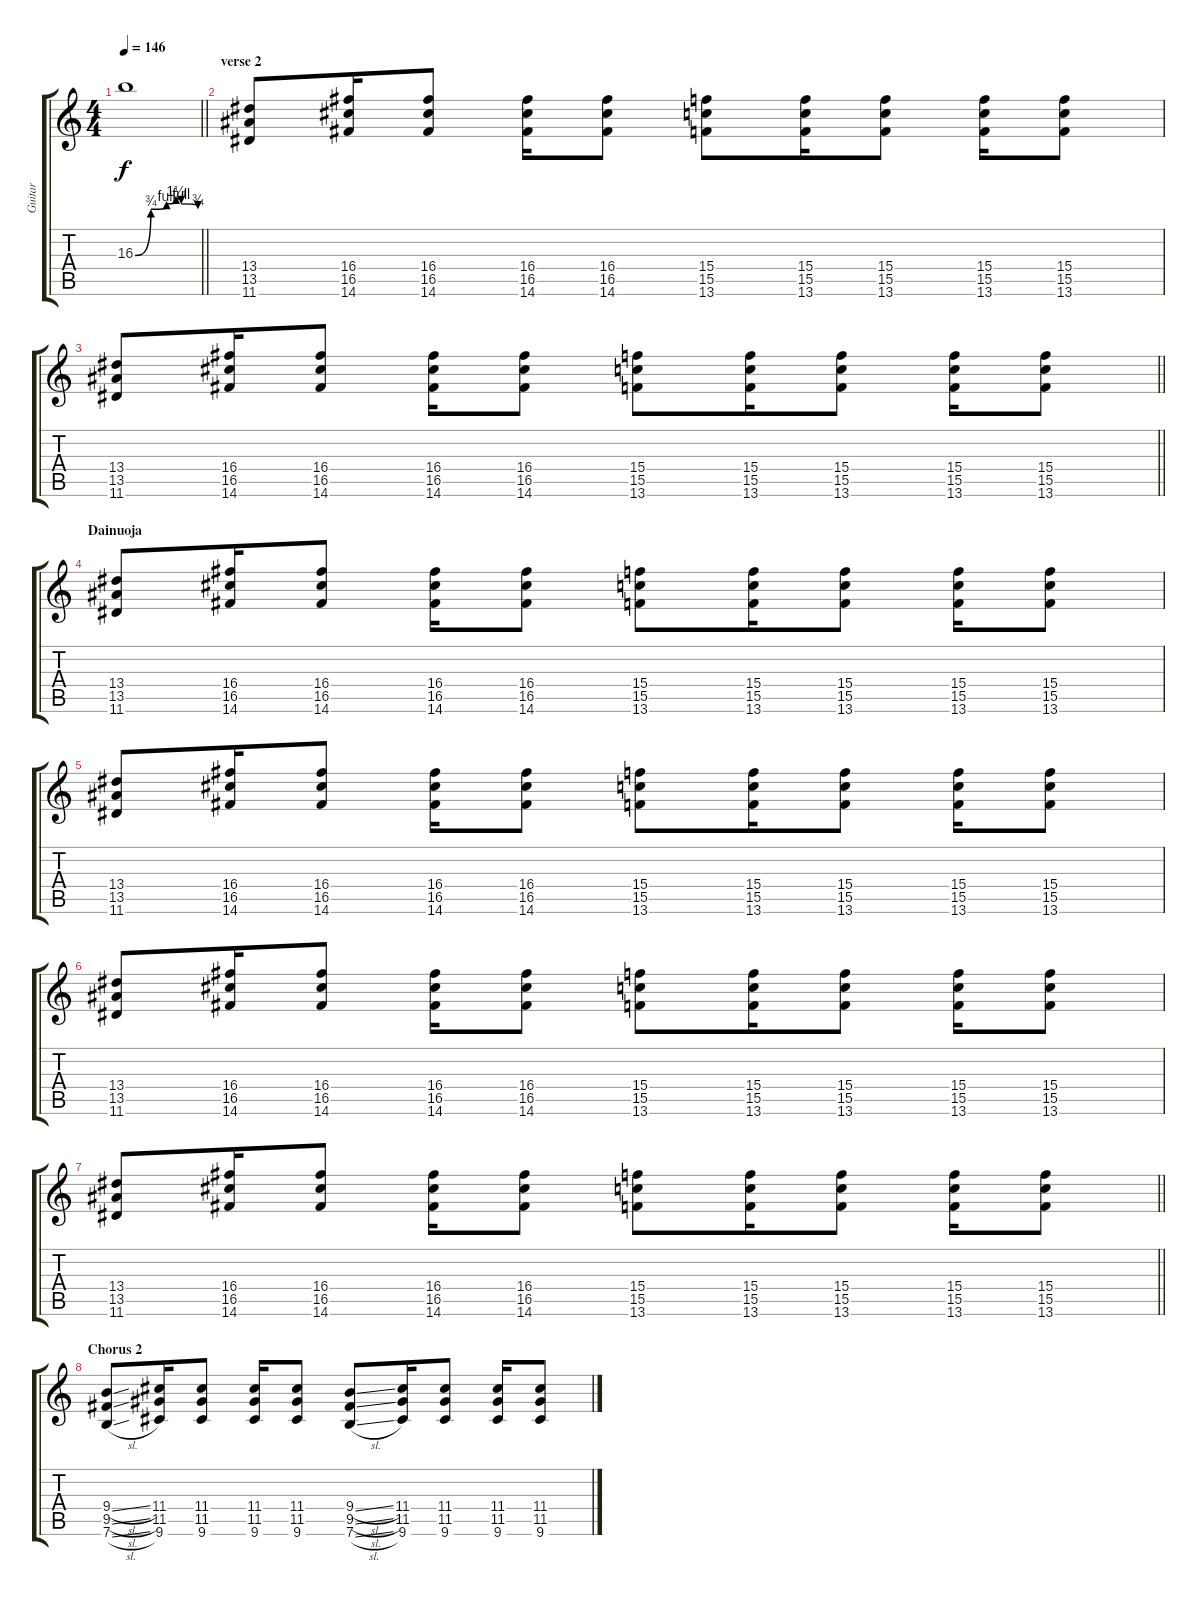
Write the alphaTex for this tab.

\track ("Guitar" "Guitar") {instrument distortionguitar}
\staff {score tabs}
\tuning (E4 B3 G3 D3 A2 E2) {hide}
\ts (4 4)
\tempo 146
\clef g2
\barLineRight lightlight
\ks c
16.3{be (custom 0 0 15 3 30 4 39 5 44 4 60 3)}.1{dy f} |
\section ("" "verse 2")
(13.4 13.5 11.6).8 (16.4 16.5 14.6).16 (16.4 16.5 14.6).8 (16.4 16.5 14.6).16 (16.4 16.5 14.6).8 (15.4 15.5 13.6).8 (15.4 15.5 13.6).16 (15.4 15.5 13.6).8 (15.4 15.5 13.6).16 (15.4 15.5 13.6).8 |
\barLineRight lightlight
(13.4 13.5 11.6).8 (16.4 16.5 14.6).16 (16.4 16.5 14.6).8 (16.4 16.5 14.6).16 (16.4 16.5 14.6).8 (15.4 15.5 13.6).8 (15.4 15.5 13.6).16 (15.4 15.5 13.6).8 (15.4 15.5 13.6).16 (15.4 15.5 13.6).8 |
\section ("" "Dainuoja")
(13.4 13.5 11.6).8 (16.4 16.5 14.6).16 (16.4 16.5 14.6).8 (16.4 16.5 14.6).16 (16.4 16.5 14.6).8 (15.4 15.5 13.6).8 (15.4 15.5 13.6).16 (15.4 15.5 13.6).8 (15.4 15.5 13.6).16 (15.4 15.5 13.6).8 |
(13.4 13.5 11.6).8 (16.4 16.5 14.6).16 (16.4 16.5 14.6).8 (16.4 16.5 14.6).16 (16.4 16.5 14.6).8 (15.4 15.5 13.6).8 (15.4 15.5 13.6).16 (15.4 15.5 13.6).8 (15.4 15.5 13.6).16 (15.4 15.5 13.6).8 |
(13.4 13.5 11.6).8 (16.4 16.5 14.6).16 (16.4 16.5 14.6).8 (16.4 16.5 14.6).16 (16.4 16.5 14.6).8 (15.4 15.5 13.6).8 (15.4 15.5 13.6).16 (15.4 15.5 13.6).8 (15.4 15.5 13.6).16 (15.4 15.5 13.6).8 |
\barLineRight lightlight
(13.4 13.5 11.6).8 (16.4 16.5 14.6).16 (16.4 16.5 14.6).8 (16.4 16.5 14.6).16 (16.4 16.5 14.6).8 (15.4 15.5 13.6).8 (15.4 15.5 13.6).16 (15.4 15.5 13.6).8 (15.4 15.5 13.6).16 (15.4 15.5 13.6).8 |
\section ("" "Chorus 2")
(9.4{sl} 9.5{sl} 7.6{sl}).8 (11.4 11.5 9.6).16 (11.4 11.5 9.6).8 (11.4 11.5 9.6).16 (11.4 11.5 9.6).8 (9.4{sl} 9.5{sl} 7.6{sl}).8 (11.4 11.5 9.6).16 (11.4 11.5 9.6).8 (11.4 11.5 9.6).16 (11.4 11.5 9.6).8
